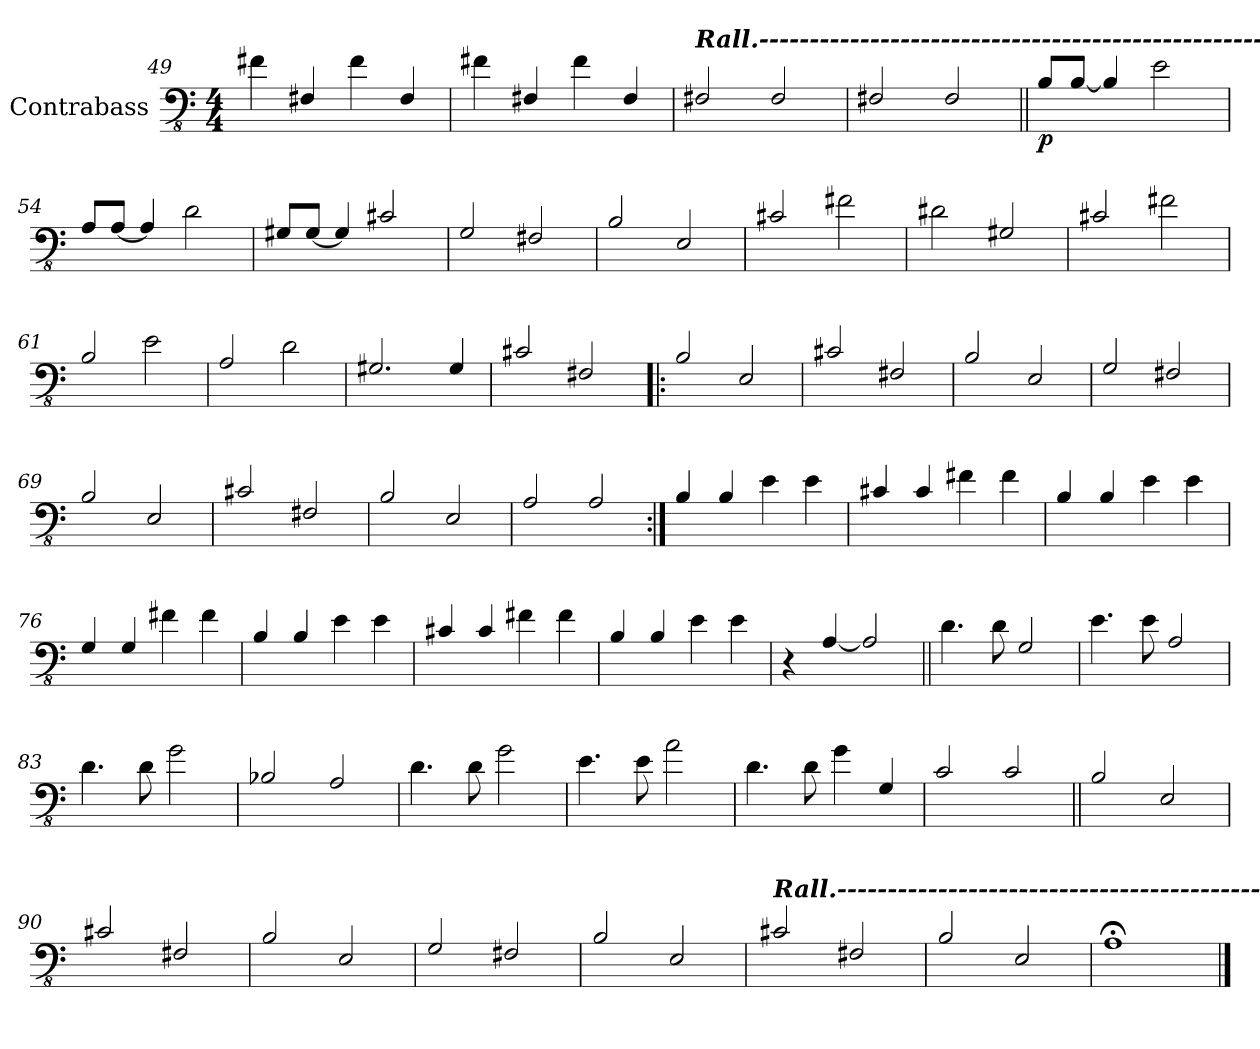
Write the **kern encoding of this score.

**kern	**dynam
*part1	*part1
*staff1	*staff1
*I"Contrabass	*
*I'Cb.	*
*clefFv4	*
*ITrd7c12	*
*k[]	*
*M4/4	*
=49	=49
4FF#X\	.
4FFF#X/	.
4FF#\	.
4FFF#/	.
=50	=50
4FF#X\	.
4FFF#X/	.
4FF#\	.
4FFF#/	.
!!LO:PB:g=z
=51	=51
!LO:TX:a:Bi:t=Rall.-----------------------------------------------------------------------------------------------------------------------------	!
2FFF#X/	.
2FFF#/	.
=52	=52
2FFF#X/	.
2FFF#/	.
!!LO:LB:g=z
=53||	=53||
!	!LO:DY:b
8BBB/L	p
[8BBB/J	.
4BBB/]	.
2EE\	.
=54	=54
8AAA/L	.
[8AAA/J	.
4AAA/]	.
2DD\	.
=55	=55
8GGG#X/L	.
[8GGG#/J	.
4GGG#/]	.
2CC#X/	.
=56	=56
2GGG/	.
2FFF#X/	.
=57	=57
2BBB/	.
2EEE/	.
=58	=58
2CC#X/	.
2FF#X\	.
!!LO:LB:g=z
=59	=59
2DD#X\	.
2GGG#X/	.
=60	=60
2CC#X/	.
2FF#X\	.
=61	=61
2BBB/	.
2EE\	.
=62	=62
2AAA/	.
2DD\	.
=63	=63
2.GGG#X/	.
4GGG#/	.
=64	=64
2CC#X/	.
2FFF#X/	.
!!LO:LB:g=z
=65!|:	=65!|:
2BBB/	.
2EEE/	.
=66	=66
2CC#X/	.
2FFF#X/	.
=67	=67
2BBB/	.
2EEE/	.
=68	=68
2GGG/	.
2FFF#X/	.
=69	=69
2BBB/	.
2EEE/	.
=70	=70
2CC#X/	.
2FFF#X/	.
=71	=71
2BBB/	.
2EEE/	.
=72	=72
2AAA/	.
2AAA/	.
!!LO:LB:g=z
=73:|!	=73:|!
4BBB/	.
4BBB/	.
4EE\	.
4EE\	.
=74	=74
4CC#X/	.
4CC#/	.
4FF#X\	.
4FF#\	.
=75	=75
4BBB/	.
4BBB/	.
4EE\	.
4EE\	.
=76	=76
4GGG/	.
4GGG/	.
4FF#X\	.
4FF#\	.
=77	=77
4BBB/	.
4BBB/	.
4EE\	.
4EE\	.
=78	=78
4CC#X/	.
4CC#/	.
4FF#X\	.
4FF#\	.
=79	=79
4BBB/	.
4BBB/	.
4EE\	.
4EE\	.
=80	=80
4r	.
[4AAA/	.
2AAA/]	.
!!LO:LB:g=z
=81||	=81||
4.DD\	.
8DD\	.
2GGG/	.
=82	=82
4.EE\	.
8EE\	.
2AAA/	.
=83	=83
4.DD\	.
8DD\	.
2GG\	.
=84	=84
2BBB-X/	.
2AAA/	.
=85	=85
4.DD\	.
8DD\	.
2GG\	.
=86	=86
4.EE\	.
8EE\	.
2AA\	.
=87	=87
4.DD\	.
8DD\	.
4GG\	.
4GGG/	.
=88	=88
2CC/	.
2CC/	.
!!LO:LB:g=z
=89||	=89||
2BBB/	.
2EEE/	.
=90	=90
2CC#X/	.
2FFF#X/	.
=91	=91
2BBB/	.
2EEE/	.
=92	=92
2GGG/	.
2FFF#X/	.
=93	=93
2BBB/	.
2EEE/	.
=94	=94
!LO:TX:a:Bi:t=Rall.--------------------------------------------	!
2CC#X/	.
2FFF#X/	.
=95	=95
2BBB/	.
2EEE/	.
=96	=96
1AAA;<	.
==	==
*-	*-
